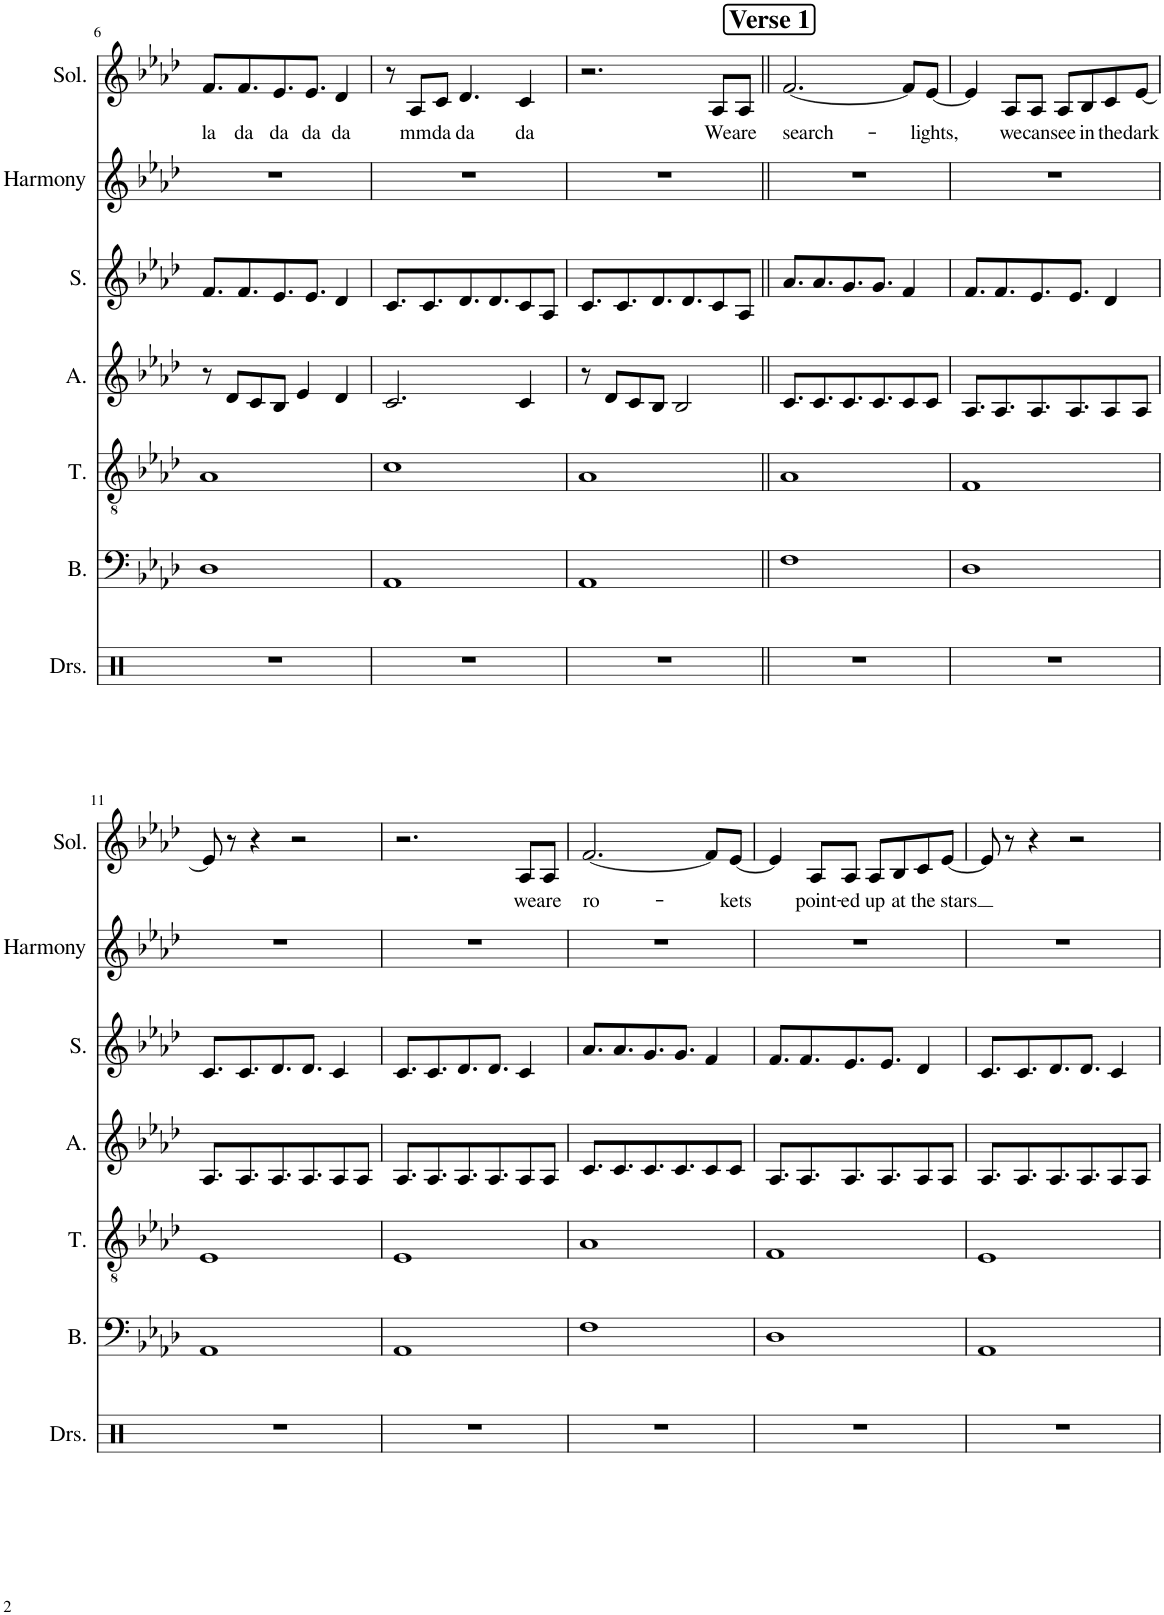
**kern	**kern	**kern	**kern	**kern	**kern	**kern	**text
*part7	*part6	*part5	*part4	*part3	*part2	*part1	*part1
*staff7	*staff6	*staff5	*staff4	*staff3	*staff2	*staff1	*staff1
*I"Drumset	*I"Bass	*I"Tenor	*I"Alto	*I"Soprano	*I"Harmony	*I"Solo	*
*I'Drs.	*I'B.	*I'T.	*I'A.	*I'S.	*I'Harmony	*I'Sol.	*
!!LO:PB:g=z
*clefX	*clefF4	*clefGv2	*clefG2	*clefG2	*clefG2	*clefG2	*
*k[]	*k[b-e-a-d-]	*k[b-e-a-d-]	*k[b-e-a-d-]	*k[b-e-a-d-]	*k[b-e-a-d-]	*k[b-e-a-d-]	*
*M4/4	*M4/4	*M4/4	*M4/4	*M4/4	*M4/4	*M4/4	*
=6	=6	=6	=6	=6	=6	=6	=6
!	!	!	!	!	!	!	!LO:LY:b
1r	1D-	1A-	8r	8.f/L	1r	8.f/L	la
.	.	.	8d-/L	.	.	.	.
!	!	!	!	!	!	!	!LO:LY:b
.	.	.	.	8.f/	.	8.f/	da
.	.	.	8c/	.	.	.	.
!	!	!	!	!	!	!	!LO:LY:b
.	.	.	8B-/J	8.e-/	.	8.e-/	da
.	.	.	4e-/	.	.	.	.
!	!	!	!	!	!	!	!LO:LY:b
.	.	.	.	8.e-/J	.	8.e-/J	da
!	!	!	!	!	!	!	!LO:LY:b
.	.	.	4d-/	4d-/	.	4d-/	da
=7	=7	=7	=7	=7	=7	=7	=7
1r	1AA-	1c	2.c/	8.c/L	1r	8r	.
!	!	!	!	!	!	!	!LO:LY:b
.	.	.	.	.	.	8A-/L	mm
.	.	.	.	8.c/	.	.	.
!	!	!	!	!	!	!	!LO:LY:b
.	.	.	.	.	.	8c/J	da
!	!	!	!	!	!	!	!LO:LY:b
.	.	.	.	8.d-/	.	4.d-/	da
.	.	.	.	8.d-/	.	.	.
!	!	!	!	!	!	!	!LO:LY:b
.	.	.	4c/	8c/	.	4c/	da
.	.	.	.	8A-/J	.	.	.
=8	=8	=8	=8	=8	=8	=8	=8
1r	1AA-	1A-	8r	8.c/L	1r	2.r	.
.	.	.	8d-/L	.	.	.	.
.	.	.	.	8.c/	.	.	.
.	.	.	8c/	.	.	.	.
.	.	.	8B-/J	8.d-/	.	.	.
.	.	.	2B-/	.	.	.	.
.	.	.	.	8.d-/	.	.	.
!	!	!	!	!	!	!	!LO:LY:b
.	.	.	.	8c/	.	8A-/L	We
!	!	!	!	!	!	!	!LO:LY:b
.	.	.	.	8A-/J	.	8A-/J	are
!!LO:REH:place=s1:a:B:cj:fs=14:t=Verse 1
=9||	=9||	=9||	=9||	=9||	=9||	=9||	=9||
!	!	!	!	!	!	!	!LO:LY:b
1r	1F	1A-	8.c/L	8.a-/L	1r	[2.f/	search-
.	.	.	8.c/	8.a-/	.	.	.
.	.	.	8.c/	8.g/	.	.	.
.	.	.	8.c/	8.g/J	.	.	.
.	.	.	8c/	4f/	.	8f/L]	.
!	!	!	!	!	!	!	!LO:LY:b
.	.	.	8c/J	.	.	[8e-/J	-lights,
=10	=10	=10	=10	=10	=10	=10	=10
1r	1D-	1F	8.A-/L	8.f/L	1r	4e-/]	.
.	.	.	8.A-/	8.f/	.	.	.
!	!	!	!	!	!	!	!LO:LY:b
.	.	.	.	.	.	8A-/L	we
!	!	!	!	!	!	!	!LO:LY:b
.	.	.	8.A-/	8.e-/	.	8A-/J	can
!	!	!	!	!	!	!	!LO:LY:b
.	.	.	.	.	.	8A-/L	see
.	.	.	8.A-/	8.e-/J	.	.	.
!	!	!	!	!	!	!	!LO:LY:b
.	.	.	.	.	.	8B-/	in
!	!	!	!	!	!	!	!LO:LY:b
.	.	.	8A-/	4d-/	.	8c/	the
!	!	!	!	!	!	!	!LO:LY:b
.	.	.	8A-/J	.	.	[8e-/J	dark
!!LO:LB:g=z
=11	=11	=11	=11	=11	=11	=11	=11
1r	1AA-	1E-	8.A-/L	8.c/L	1r	8e-/]	.
.	.	.	.	.	.	8r	.
.	.	.	8.A-/	8.c/	.	.	.
.	.	.	.	.	.	4r	.
.	.	.	8.A-/	8.d-/	.	.	.
.	.	.	.	.	.	2r	.
.	.	.	8.A-/	8.d-/J	.	.	.
.	.	.	8A-/	4c/	.	.	.
.	.	.	8A-/J	.	.	.	.
=12	=12	=12	=12	=12	=12	=12	=12
1r	1AA-	1E-	8.A-/L	8.c/L	1r	2.r	.
.	.	.	8.A-/	8.c/	.	.	.
.	.	.	8.A-/	8.d-/	.	.	.
.	.	.	8.A-/	8.d-/J	.	.	.
!	!	!	!	!	!	!	!LO:LY:b
.	.	.	8A-/	4c/	.	8A-/L	we
!	!	!	!	!	!	!	!LO:LY:b
.	.	.	8A-/J	.	.	8A-/J	are
=13	=13	=13	=13	=13	=13	=13	=13
!	!	!	!	!	!	!	!LO:LY:b
1r	1F	1A-	8.c/L	8.a-/L	1r	[2.f/	ro-
.	.	.	8.c/	8.a-/	.	.	.
.	.	.	8.c/	8.g/	.	.	.
.	.	.	8.c/	8.g/J	.	.	.
.	.	.	8c/	4f/	.	8f/L]	.
!	!	!	!	!	!	!	!LO:LY:b
.	.	.	8c/J	.	.	[8e-/J	-kets
=14	=14	=14	=14	=14	=14	=14	=14
1r	1D-	1F	8.A-/L	8.f/L	1r	4e-/]	.
.	.	.	8.A-/	8.f/	.	.	.
!	!	!	!	!	!	!	!LO:LY:b
.	.	.	.	.	.	8A-/L	point-
!	!	!	!	!	!	!	!LO:LY:b
.	.	.	8.A-/	8.e-/	.	8A-/J	-ed
!	!	!	!	!	!	!	!LO:LY:b
.	.	.	.	.	.	8A-/L	up
.	.	.	8.A-/	8.e-/J	.	.	.
!	!	!	!	!	!	!	!LO:LY:b
.	.	.	.	.	.	8B-/	at
!	!	!	!	!	!	!	!LO:LY:b
.	.	.	8A-/	4d-/	.	8c/	the
!	!	!	!	!	!	!	!LO:LY:b
.	.	.	8A-/J	.	.	[8e-/J	stars
=15	=15	=15	=15	=15	=15	=15	=15
1r	1AA-	1E-	8.A-/L	8.c/L	1r	8e-/]	.
.	.	.	.	.	.	8r	.
.	.	.	8.A-/	8.c/	.	.	.
.	.	.	.	.	.	4r	.
.	.	.	8.A-/	8.d-/	.	.	.
.	.	.	.	.	.	2r	.
.	.	.	8.A-/	8.d-/J	.	.	.
.	.	.	8A-/	4c/	.	.	.
.	.	.	8A-/J	.	.	.	.
=	=	=	=	=	=	=	=
*-	*-	*-	*-	*-	*-	*-	*-
